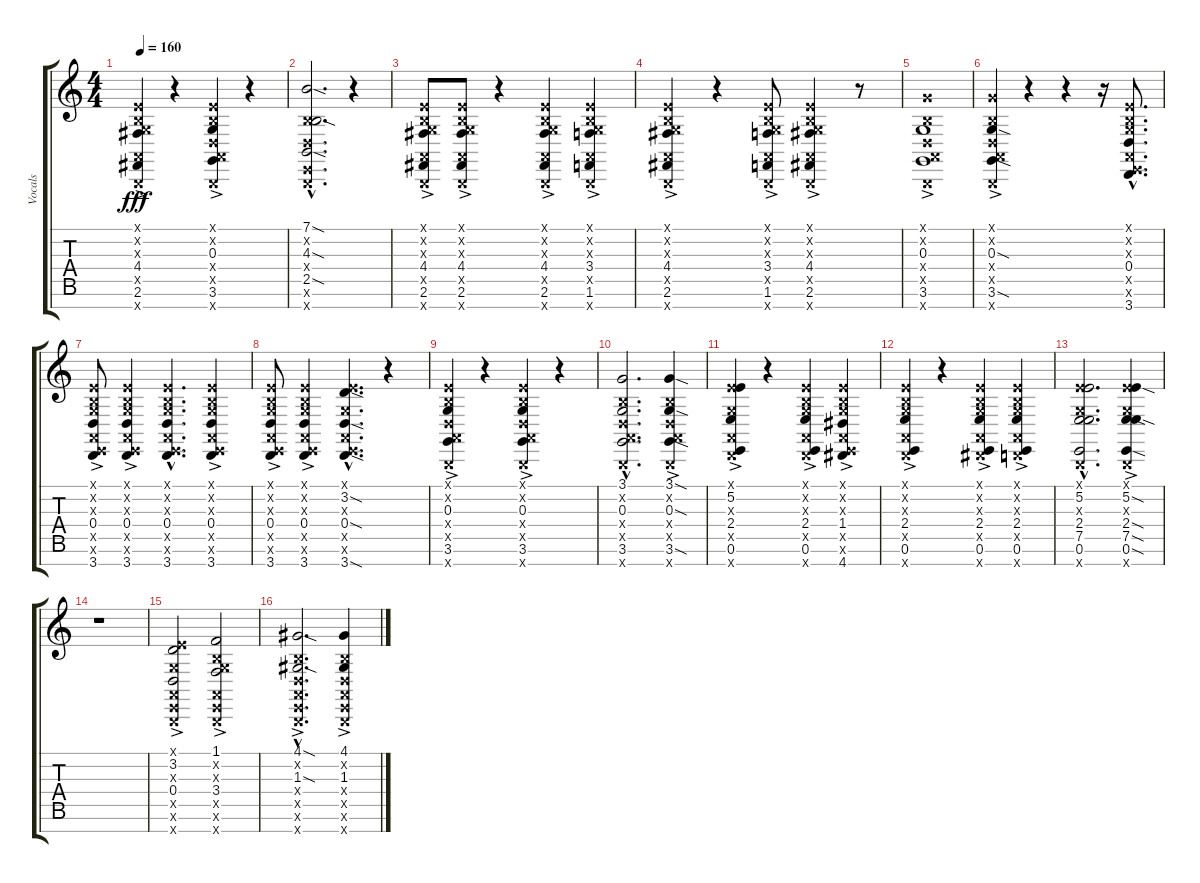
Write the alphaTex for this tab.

\track ("Vocals" "Vocals") {instrument stringensemble1}
\staff {score tabs}
\tuning (E4 B3 G3 D3 A2 E2 B1) {hide}
\ts (4 4)
\tempo 160
\clef g2
\ks c
(0.1{x} 0.2{x} 0.3{x} 4.4{ac} 0.5{ac x} 2.6{ac} 0.7{x}).4{dy fff} r.4 (0.1{x} 0.2{x} 0.3{ac} 0.4{ac x} 0.5{x} 3.6{ac} 0.7{x}).4 r.4 |
(7.1{sod hac} 0.2{hac x} 4.3{sod hac} 0.4{hac x} 2.5{sod hac} 0.6{hac x} 0.7{hac x}).2{d} r.4 |
(0.1{x} 0.2{x} 0.3{x} 4.4{ac} 0.5{x} 2.6{ac} 0.7{x}).8 (0.1{x} 0.2{x} 0.3{x} 4.4{ac} 0.5{x} 2.6{ac} 0.7{x}).8 r.4 (0.1{x} 0.2{x} 0.3{x} 4.4{ac} 0.5{x} 2.6{ac} 0.7{x}).4 (0.1{x} 0.2{x} 0.3{x} 3.4{ac} 0.5{ac x} 1.6{ac} 0.7{x}).4 |
(0.1{x} 0.2{x} 0.3{x} 4.4{ac} 0.5{x} 2.6{ac} 0.7{x}).4 r.4 (0.1{x} 0.2{x} 0.3{x} 3.4{ac} 0.5{ac x} 1.6{ac} 0.7{x}).8 (0.1{x} 0.2{x} 0.3{x} 4.4{ac} 0.5{x} 2.6{ac} 0.7{x}).4 r.8 |
(3.1{x} 0.2{x} 0.3{ac} 0.4{ac x} 0.5{x} 3.6{ac} 0.7{x}).1 |
(3.1{x} 0.2{x} 0.3{sod ac} 0.4{ac x} 0.5{x} 3.6{sod ac} 0.7{x}).4 r.4 r.4 r.16 (0.1{hac x} 0.2{hac x} 0.3{hac x} 0.4{hac} 0.5{hac x} 0.6{hac x} 3.7{hac}).8{d} |
(0.1{x} 0.2{x} 0.3{x} 0.4{ac} 0.5{ac x} 0.6{x} 3.7{ac}).8 (0.1{x} 0.2{x} 0.3{x} 0.4{ac} 0.5{ac x} 0.6{x} 3.7{ac}).4 (0.1{hac x} 0.2{hac x} 0.3{hac x} 0.4{hac} 0.5{hac x} 0.6{hac x} 3.7{hac}).4{d} (0.1{x} 0.2{x} 0.3{x} 0.4{ac} 0.5{ac x} 0.6{x} 3.7{ac}).4 |
(0.1{x} 0.2{x} 0.3{x} 0.4{ac} 0.5{ac x} 0.6{x} 3.7{ac}).8 (0.1{x} 0.2{x} 0.3{x} 0.4{ac} 0.5{ac x} 0.6{x} 3.7{ac}).4 (0.1{hac x} 3.2{sod hac} 0.3{hac x} 0.4{sod hac} 0.5{hac x} 0.6{hac x} 3.7{sod hac}).4{d} r.4 |
(0.1{x} 0.2{x} 0.3{ac} 0.4{ac x} 0.5{x} 3.6{ac} 0.7{x}).4 r.4 (0.1{x} 0.2{x} 0.3{ac} 0.4{ac x} 0.5{x} 3.6{ac} 0.7{x}).4 r.4 |
(3.1{hac} 0.2{hac x} 0.3{hac} 0.4{hac x} 0.5{hac x} 3.6{hac} 0.7{hac x}).2{d} (3.1{sod ac} 0.2{x} 0.3{sod ac} 0.4{ac x} 0.5{x} 3.6{sod ac} 0.7{x}).4 |
(0.1{x} 5.2 0.3{x} 2.4{ac} 0.5{x} 0.6{ac} 3.7{x}).4 r.4 (0.1{x} 0.2{x} 0.3{x} 2.4{ac} 0.5{x} 0.6{ac} 3.7{x}).4 (0.1{x} 0.2{x} 0.3{x} 1.4{ac} 0.5{ac x} 0.6{x} 4.7{ac}).4 |
(0.1{x} 0.2{x} 0.3{x} 2.4{ac} 0.5{x} 0.6{ac} 3.7{x}).4 r.4 (0.1{x} 0.2{x} 0.3{x} 2.4{ac} 0.5{ac x} 0.6 4.7{x}).4 (0.1{x} 0.2{x} 0.3{x} 2.4{ac} 0.5{x} 0.6{ac} 3.7{x}).4 |
(0.1{hac x} 5.2{hac} 0.3{hac x} 2.4{hac} 7.5{hac} 0.6{hac} 0.7{hac x}).2{d} (0.1{x} 5.2{sod} 0.3{x} 2.4{sod ac} 7.5{sod ac} 0.6{sod ac} 0.7{x}).4 |
r.1 |
(0.1{x} 3.2{ac} 0.3{x} 0.4{ac} 0.5{x} 0.6{x} 0.7{x}).2 (1.1{ac} 0.2{x} 0.3{x} 3.4{ac} 0.5{x} 0.6{x} 0.7{x}).2 |
(4.1{sod ac} 0.2{hac x} 1.3{sod hac} 0.4{hac x} 0.5{hac x} 0.6{hac x} 0.7{hac x}).2{d} (4.1{ac} 0.2{x} 1.3{ac} 0.4{x} 0.5{x} 0.6{x} 0.7{x}).4
